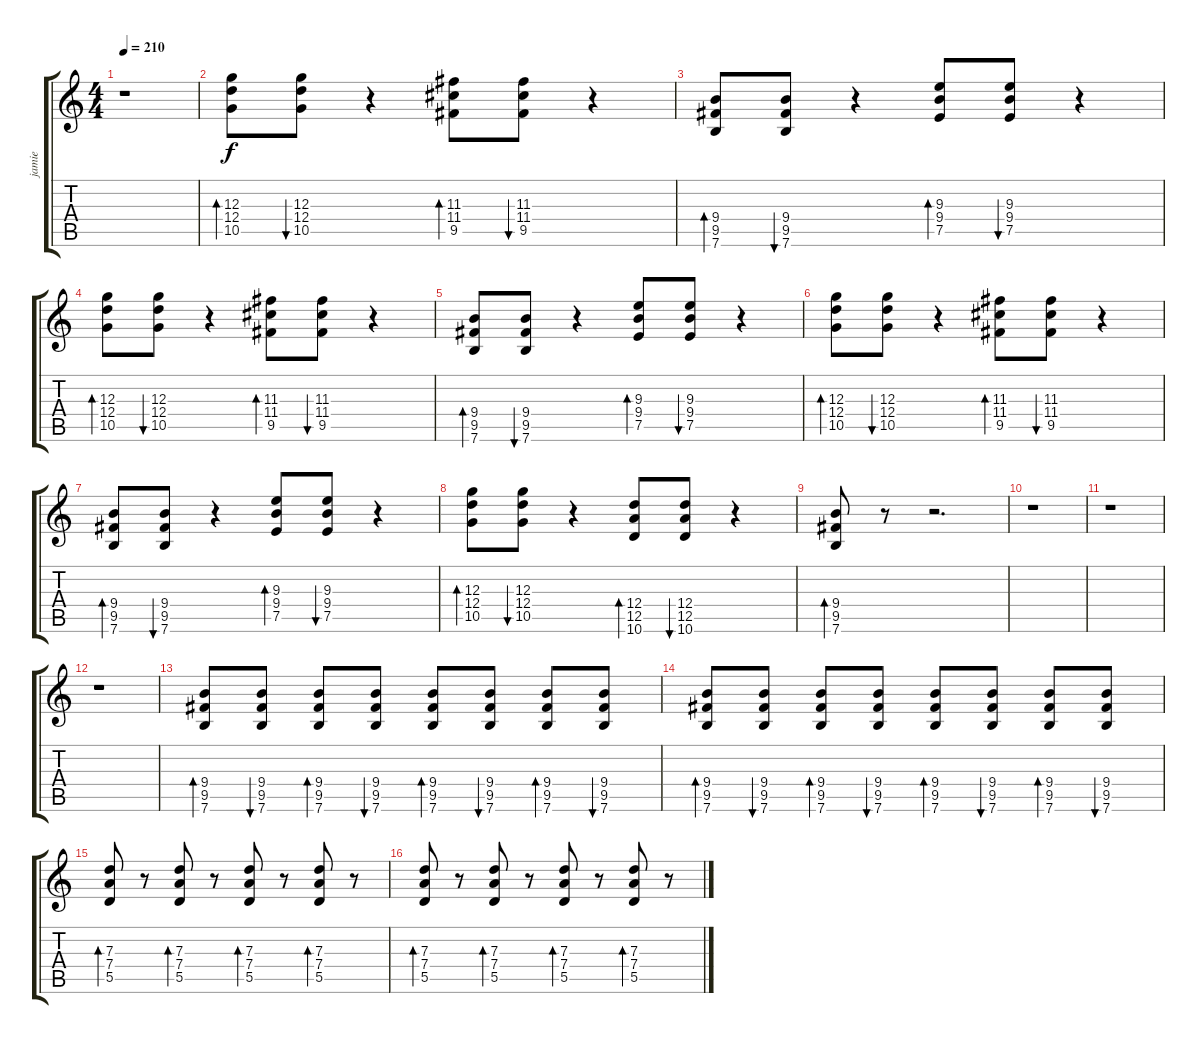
\track ("jamie" "jamie") {instrument distortionguitar}
\staff {score tabs}
\tuning (E4 B3 G3 D3 A2 E2) {hide}
\ts (4 4)
\tempo 210
\clef g2
\ks c
r.1{dy f} |
(12.3 12.4 10.5).8{bd 30} (12.3 12.4 10.5).8{bu 30} r.4 (11.3 11.4 9.5).8{bd 30} (11.3 11.4 9.5).8{bu 30} r.4 |
(9.4 9.5 7.6).8{bd 30} (9.4 9.5 7.6).8{bu 30} r.4 (9.3 9.4 7.5).8{bd 30} (9.3 9.4 7.5).8{bu 30} r.4 |
(12.3 12.4 10.5).8{bd 30} (12.3 12.4 10.5).8{bu 30} r.4 (11.3 11.4 9.5).8{bd 30} (11.3 11.4 9.5).8{bu 30} r.4 |
(9.4 9.5 7.6).8{bd 30} (9.4 9.5 7.6).8{bu 30} r.4 (9.3 9.4 7.5).8{bd 30} (9.3 9.4 7.5).8{bu 30} r.4 |
(12.3 12.4 10.5).8{bd 30} (12.3 12.4 10.5).8{bu 30} r.4 (11.3 11.4 9.5).8{bd 30} (11.3 11.4 9.5).8{bu 30} r.4 |
(9.4 9.5 7.6).8{bd 30} (9.4 9.5 7.6).8{bu 30} r.4 (9.3 9.4 7.5).8{bd 30} (9.3 9.4 7.5).8{bu 30} r.4 |
(12.3 12.4 10.5).8{bd 30} (12.3 12.4 10.5).8{bu 30} r.4 (12.4 12.5 10.6).8{bd 30} (12.4 12.5 10.6).8{bu 30} r.4 |
(9.4 9.5 7.6).8{bd 30} r.8 r.2{d} |
r.1 |
r.1 |
r.1 |
(9.4 9.5 7.6).8{bd 30} (9.4 9.5 7.6).8{bu 30} (9.4 9.5 7.6).8{bd 30} (9.4 9.5 7.6).8{bu 30} (9.4 9.5 7.6).8{bd 30} (9.4 9.5 7.6).8{bu 30} (9.4 9.5 7.6).8{bd 30} (9.4 9.5 7.6).8{bu 30} |
(9.4 9.5 7.6).8{bd 30} (9.4 9.5 7.6).8{bu 30} (9.4 9.5 7.6).8{bd 30} (9.4 9.5 7.6).8{bu 30} (9.4 9.5 7.6).8{bd 30} (9.4 9.5 7.6).8{bu 30} (9.4 9.5 7.6).8{bd 30} (9.4 9.5 7.6).8{bu 30} |
(7.3 7.4 5.5).8{bd 30} r.8 (7.3 7.4 5.5).8{bd 30} r.8 (7.3 7.4 5.5).8{bd 30} r.8 (7.3 7.4 5.5).8{bd 30} r.8 |
(7.3 7.4 5.5).8{bd 30} r.8 (7.3 7.4 5.5).8{bd 30} r.8 (7.3 7.4 5.5).8{bd 30} r.8 (7.3 7.4 5.5).8{bd 30} r.8
